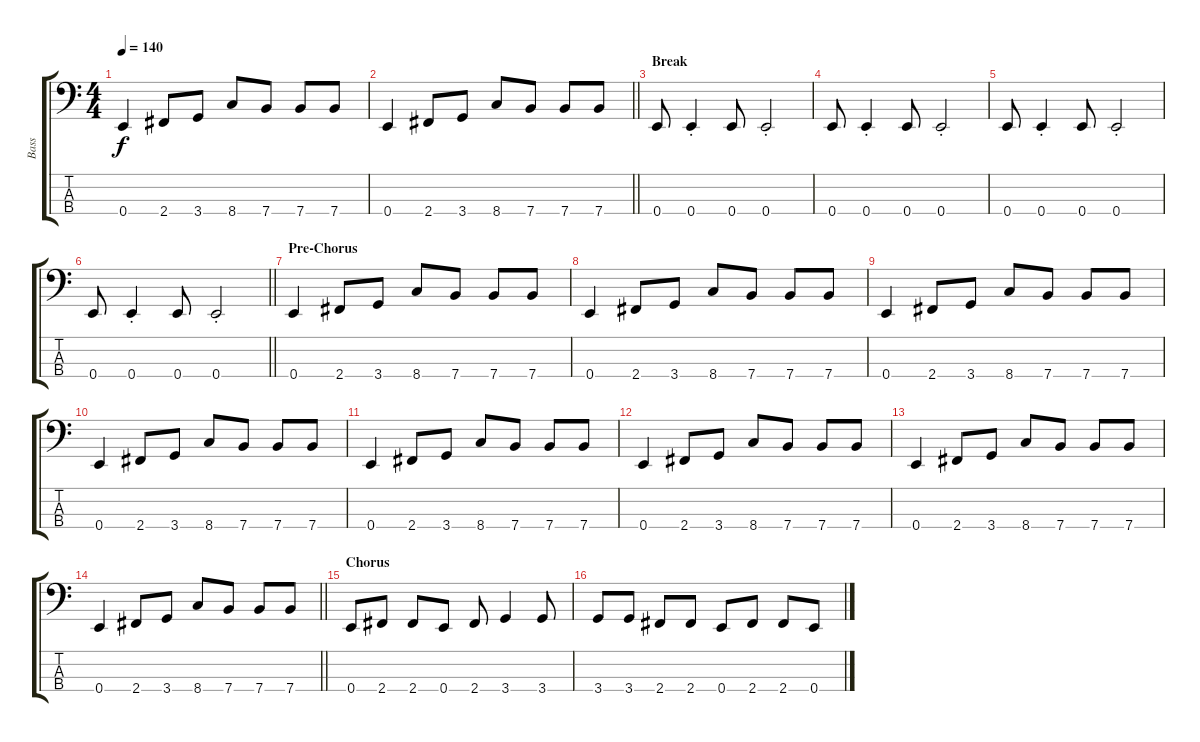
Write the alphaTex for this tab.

\track ("Bass" "Bass") {instrument electricbassfinger}
\staff {score tabs}
\tuning (G2 D2 A1 E1) {hide}
\ts (4 4)
\tempo 140
\clef f4
\ks c
0.4.4{dy f} 2.4.8 3.4.8 8.4.8 7.4.8 7.4.8 7.4.8 |
\barLineRight lightlight
0.4.4 2.4.8 3.4.8 8.4.8 7.4.8 7.4.8 7.4.8 |
\section ("" "Break")
0.4.8{volume 16} 0.4{st}.4 0.4.8 0.4{st}.2 |
0.4.8 0.4{st}.4 0.4.8 0.4{st}.2 |
0.4.8 0.4{st}.4 0.4.8 0.4{st}.2 |
\barLineRight lightlight
0.4.8 0.4{st}.4 0.4.8 0.4{st}.2 |
\section ("" "Pre-Chorus")
0.4.4{volume 10} 2.4.8 3.4.8 8.4.8 7.4.8 7.4.8 7.4.8 |
0.4.4 2.4.8 3.4.8 8.4.8 7.4.8 7.4.8 7.4.8 |
0.4.4 2.4.8 3.4.8 8.4.8 7.4.8 7.4.8 7.4.8 |
0.4.4 2.4.8 3.4.8 8.4.8 7.4.8 7.4.8 7.4.8 |
0.4.4 2.4.8 3.4.8 8.4.8 7.4.8 7.4.8 7.4.8 |
0.4.4 2.4.8 3.4.8 8.4.8 7.4.8 7.4.8 7.4.8 |
0.4.4 2.4.8 3.4.8 8.4.8 7.4.8 7.4.8 7.4.8 |
\barLineRight lightlight
0.4.4 2.4.8 3.4.8 8.4.8 7.4.8 7.4.8 7.4.8 |
\section ("" "Chorus")
0.4.8{volume 16} 2.4.8 2.4.8 0.4.8 2.4.8 3.4.4 3.4.8 |
3.4.8 3.4.8 2.4.8 2.4.8 0.4.8 2.4.8 2.4.8 0.4.8
